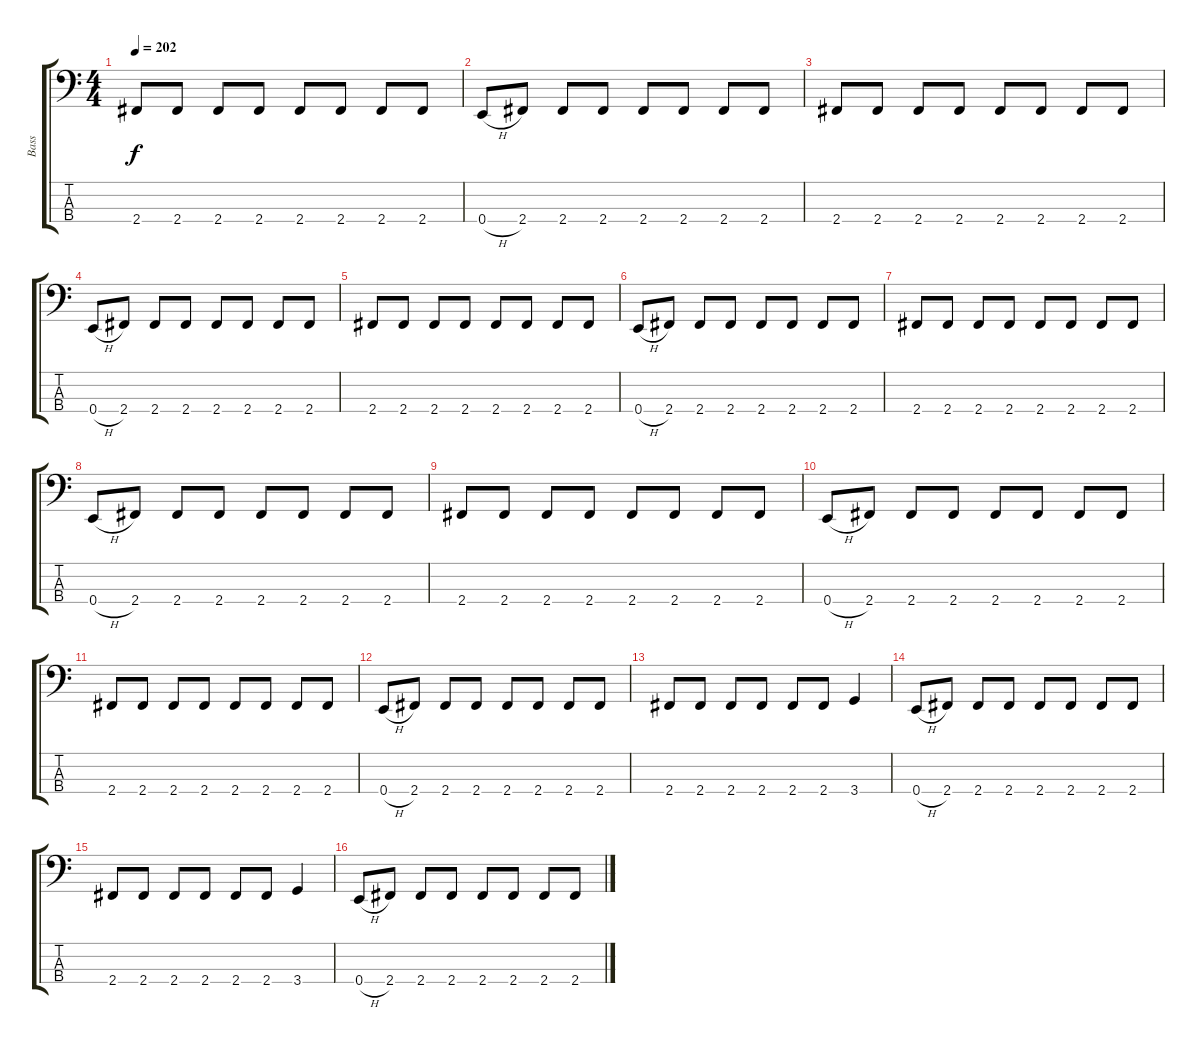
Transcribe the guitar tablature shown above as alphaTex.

\track ("Bass" "Bass") {instrument electricbassfinger}
\staff {score tabs}
\tuning (G2 D2 A1 E1) {hide}
\ts (4 4)
\tempo 202
\clef f4
\ks c
2.4.8{dy f} 2.4.8 2.4.8 2.4.8 2.4.8 2.4.8 2.4.8 2.4.8 |
0.4{h}.8 2.4.8 2.4.8 2.4.8 2.4.8 2.4.8 2.4.8 2.4.8 |
2.4.8 2.4.8 2.4.8 2.4.8 2.4.8 2.4.8 2.4.8 2.4.8 |
0.4{h}.8 2.4.8 2.4.8 2.4.8 2.4.8 2.4.8 2.4.8 2.4.8 |
2.4.8 2.4.8 2.4.8 2.4.8 2.4.8 2.4.8 2.4.8 2.4.8 |
0.4{h}.8 2.4.8 2.4.8 2.4.8 2.4.8 2.4.8 2.4.8 2.4.8 |
2.4.8 2.4.8 2.4.8 2.4.8 2.4.8 2.4.8 2.4.8 2.4.8 |
0.4{h}.8 2.4.8 2.4.8 2.4.8 2.4.8 2.4.8 2.4.8 2.4.8 |
2.4.8 2.4.8 2.4.8 2.4.8 2.4.8 2.4.8 2.4.8 2.4.8 |
0.4{h}.8 2.4.8 2.4.8 2.4.8 2.4.8 2.4.8 2.4.8 2.4.8 |
2.4.8 2.4.8 2.4.8 2.4.8 2.4.8 2.4.8 2.4.8 2.4.8 |
0.4{h}.8 2.4.8 2.4.8 2.4.8 2.4.8 2.4.8 2.4.8 2.4.8 |
2.4.8 2.4.8 2.4.8 2.4.8 2.4.8 2.4.8 3.4.4 |
0.4{h}.8 2.4.8 2.4.8 2.4.8 2.4.8 2.4.8 2.4.8 2.4.8 |
2.4.8 2.4.8 2.4.8 2.4.8 2.4.8 2.4.8 3.4.4 |
0.4{h}.8 2.4.8 2.4.8 2.4.8 2.4.8 2.4.8 2.4.8 2.4.8
